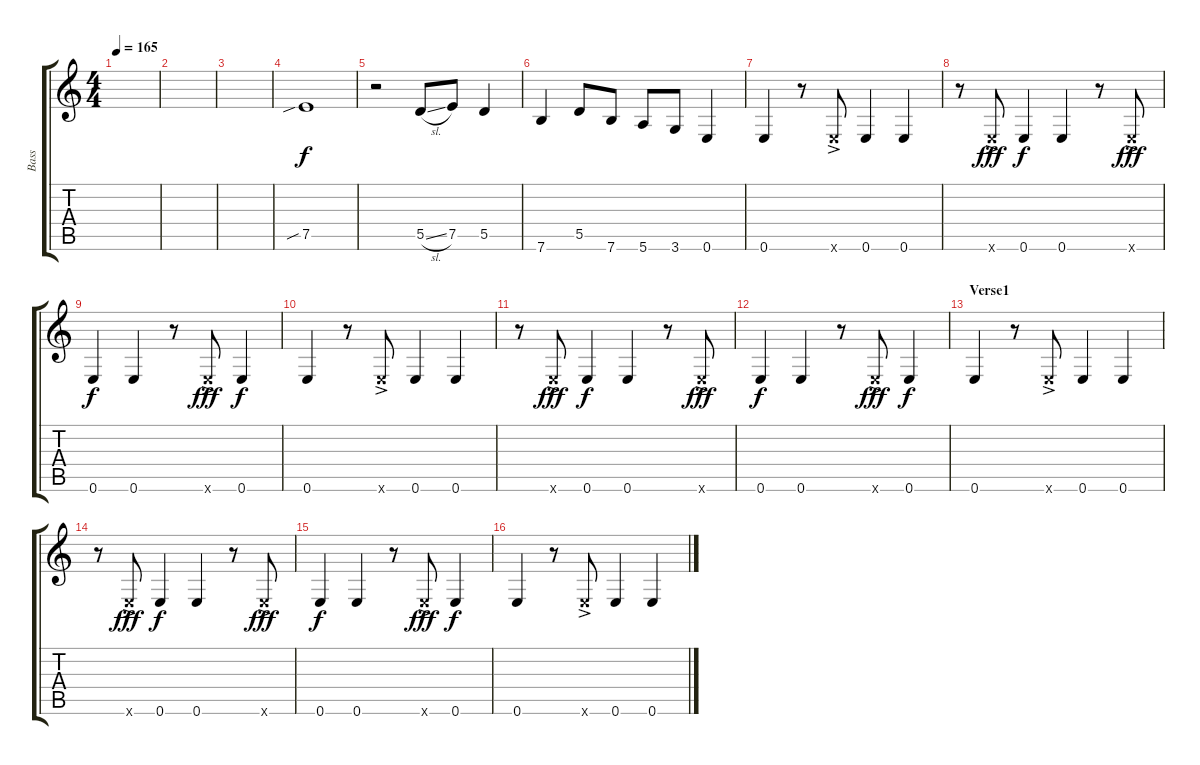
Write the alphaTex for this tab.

\track ("Bass" "Bass") {instrument electricbassfinger}
\staff {score tabs}
\tuning (E4 B3 G3 D3 A2 E2) {hide}
\ts (4 4)
\tempo 165
\clef g2
\ks c
|
|
|
7.5{sib}.1 |
r.2 5.5{sl}.8 7.5.8 5.5.4 |
7.6.4 5.5.8 7.6.8 5.6.8 3.6.8 0.6.4 |
0.6.4 r.8 0.6{ac x}.8 0.6.4 0.6.4 |
r.8 0.6{ac x}.8{dy fff} 0.6.4{dy f} 0.6.4 r.8 0.6{ac x}.8{dy fff} |
0.6.4{dy f} 0.6.4 r.8 0.6{ac x}.8{dy fff} 0.6.4{dy f} |
0.6.4 r.8 0.6{ac x}.8 0.6.4 0.6.4 |
r.8 0.6{ac x}.8{dy fff} 0.6.4{dy f} 0.6.4 r.8 0.6{ac x}.8{dy fff} |
0.6.4{dy f} 0.6.4 r.8 0.6{ac x}.8{dy fff} 0.6.4{dy f} |
\section ("" "Verse1")
0.6.4 r.8 0.6{ac x}.8 0.6.4 0.6.4 |
r.8 0.6{ac x}.8{dy fff} 0.6.4{dy f} 0.6.4 r.8 0.6{ac x}.8{dy fff} |
0.6.4{dy f} 0.6.4 r.8 0.6{ac x}.8{dy fff} 0.6.4{dy f} |
0.6.4 r.8 0.6{ac x}.8 0.6.4 0.6.4
